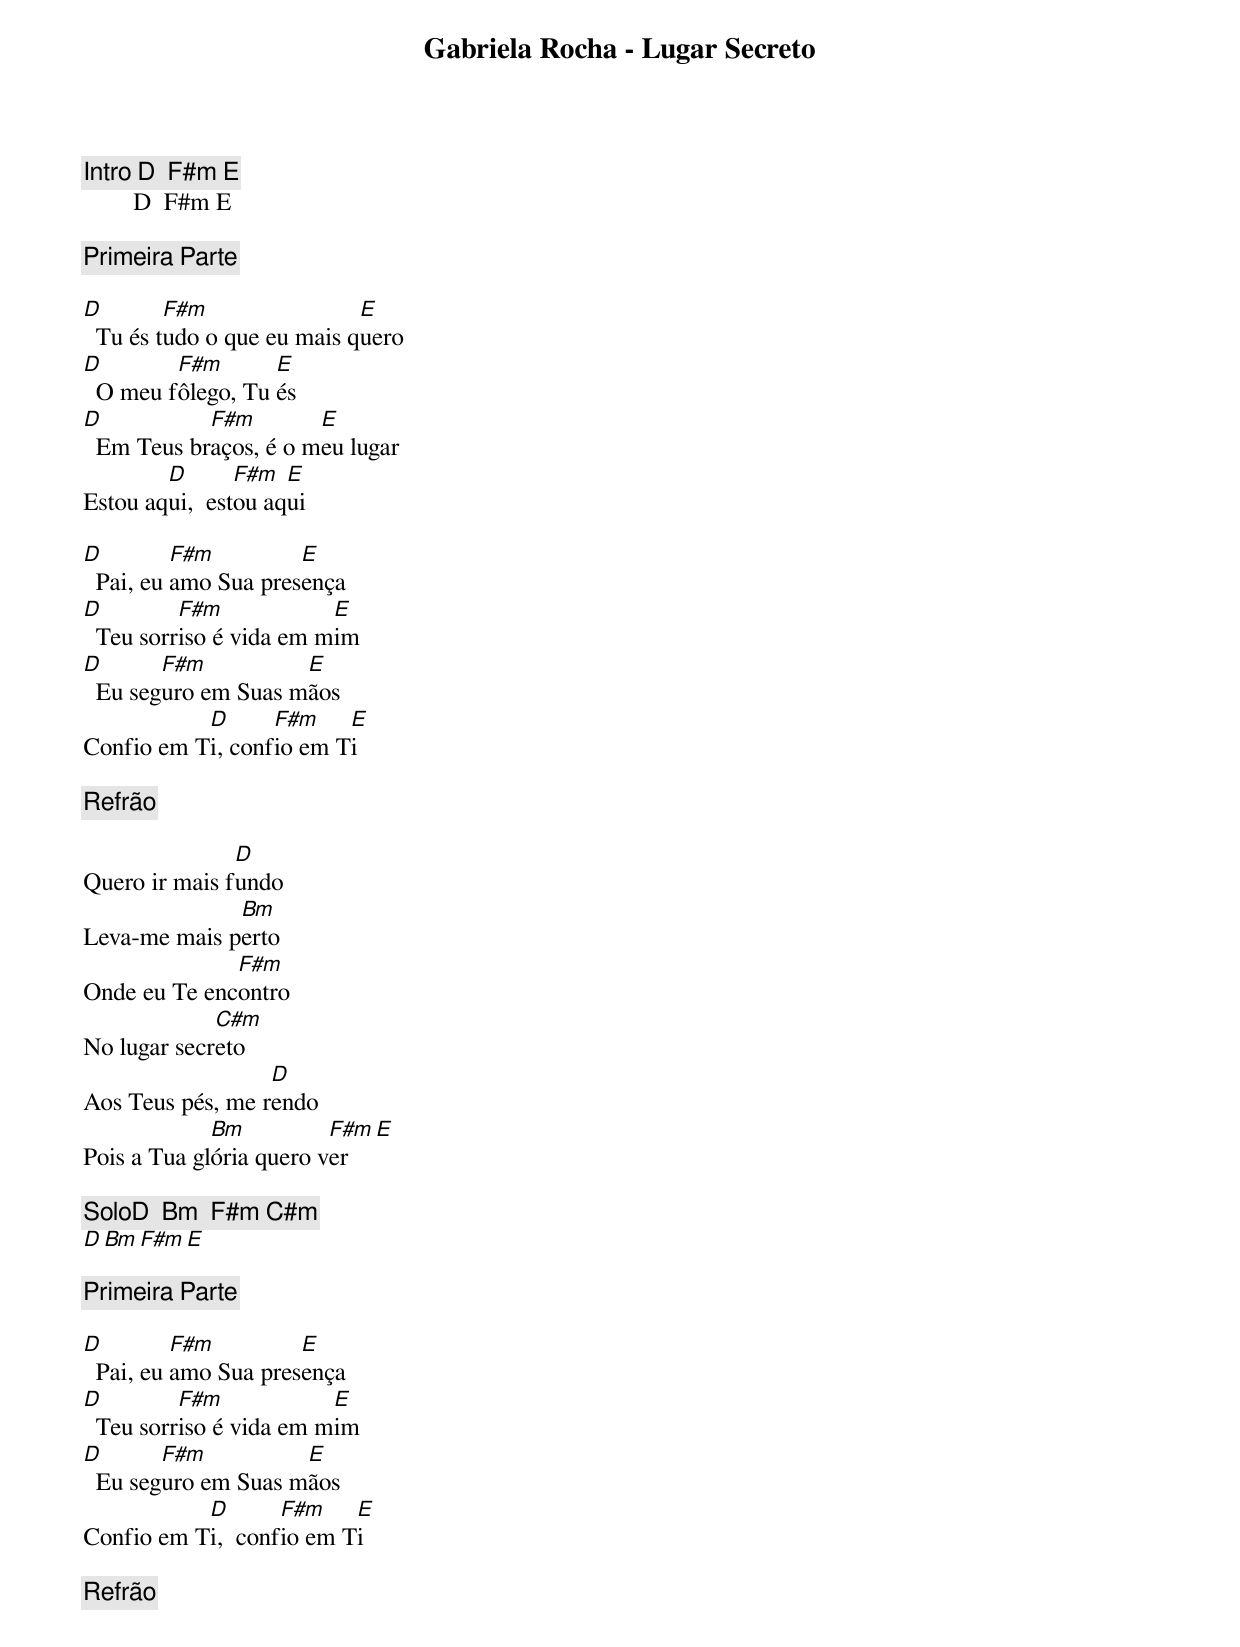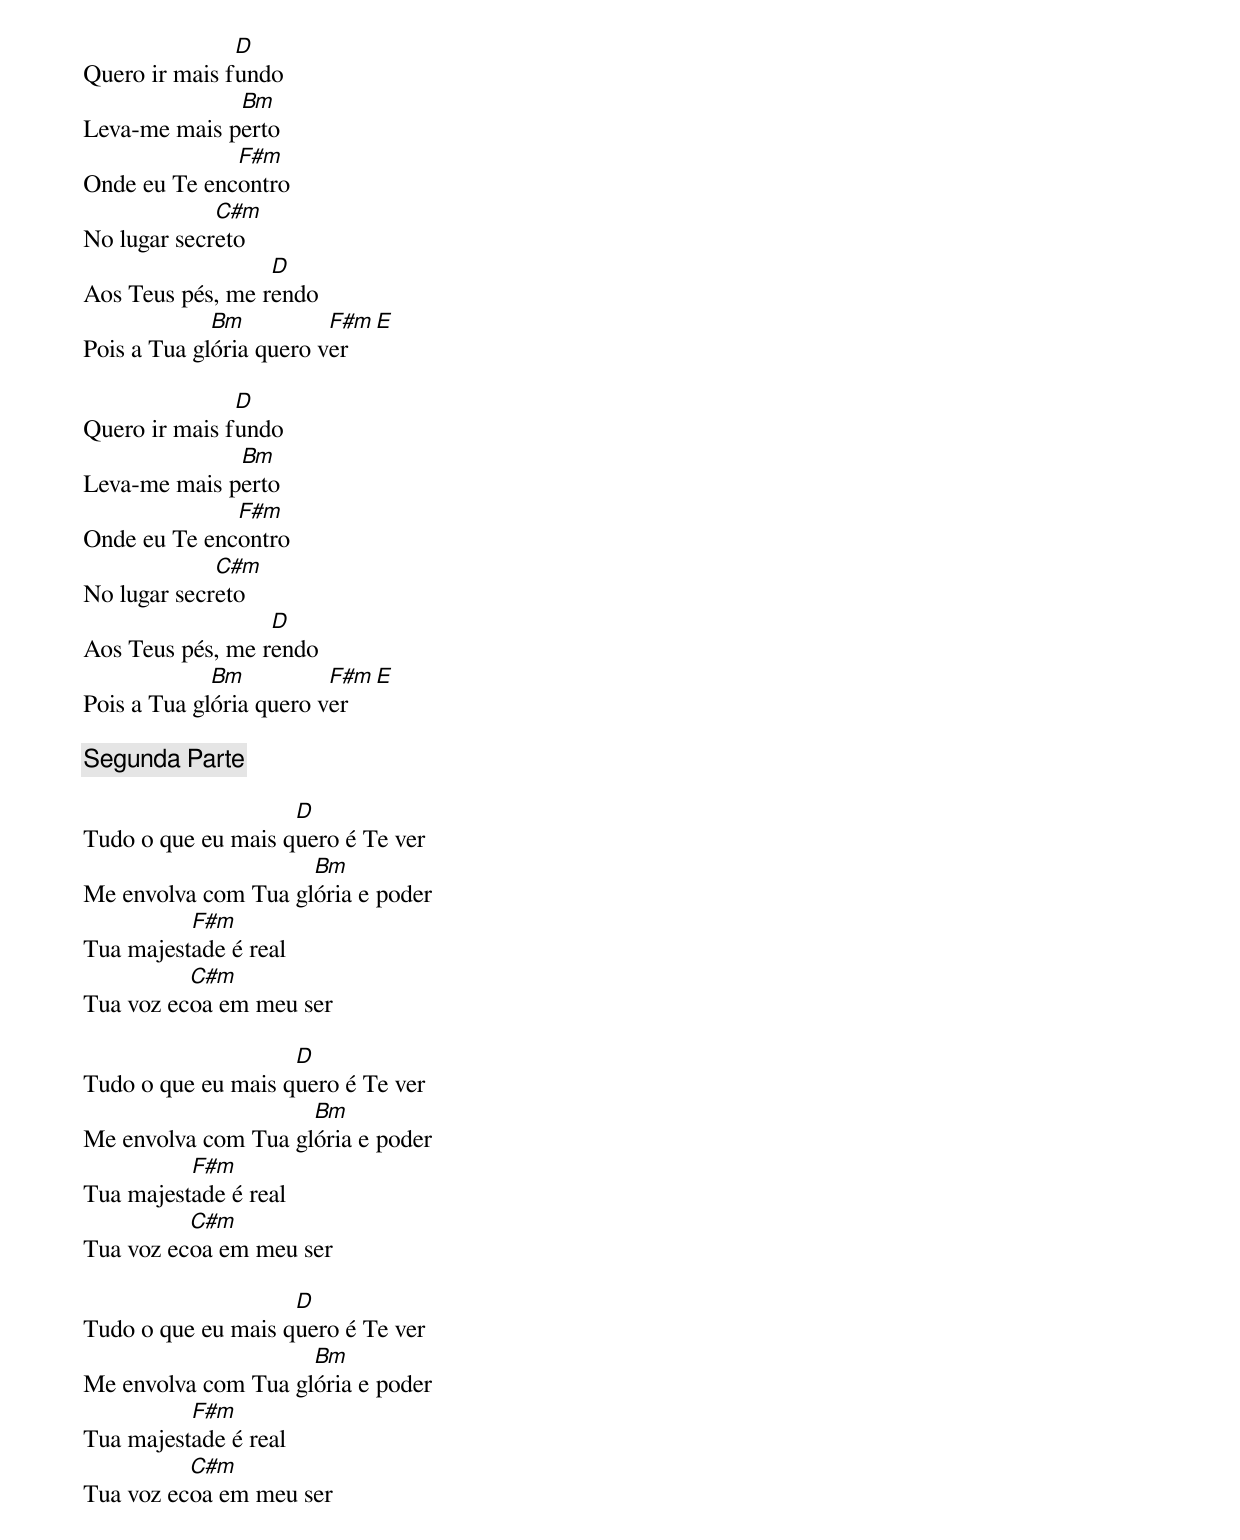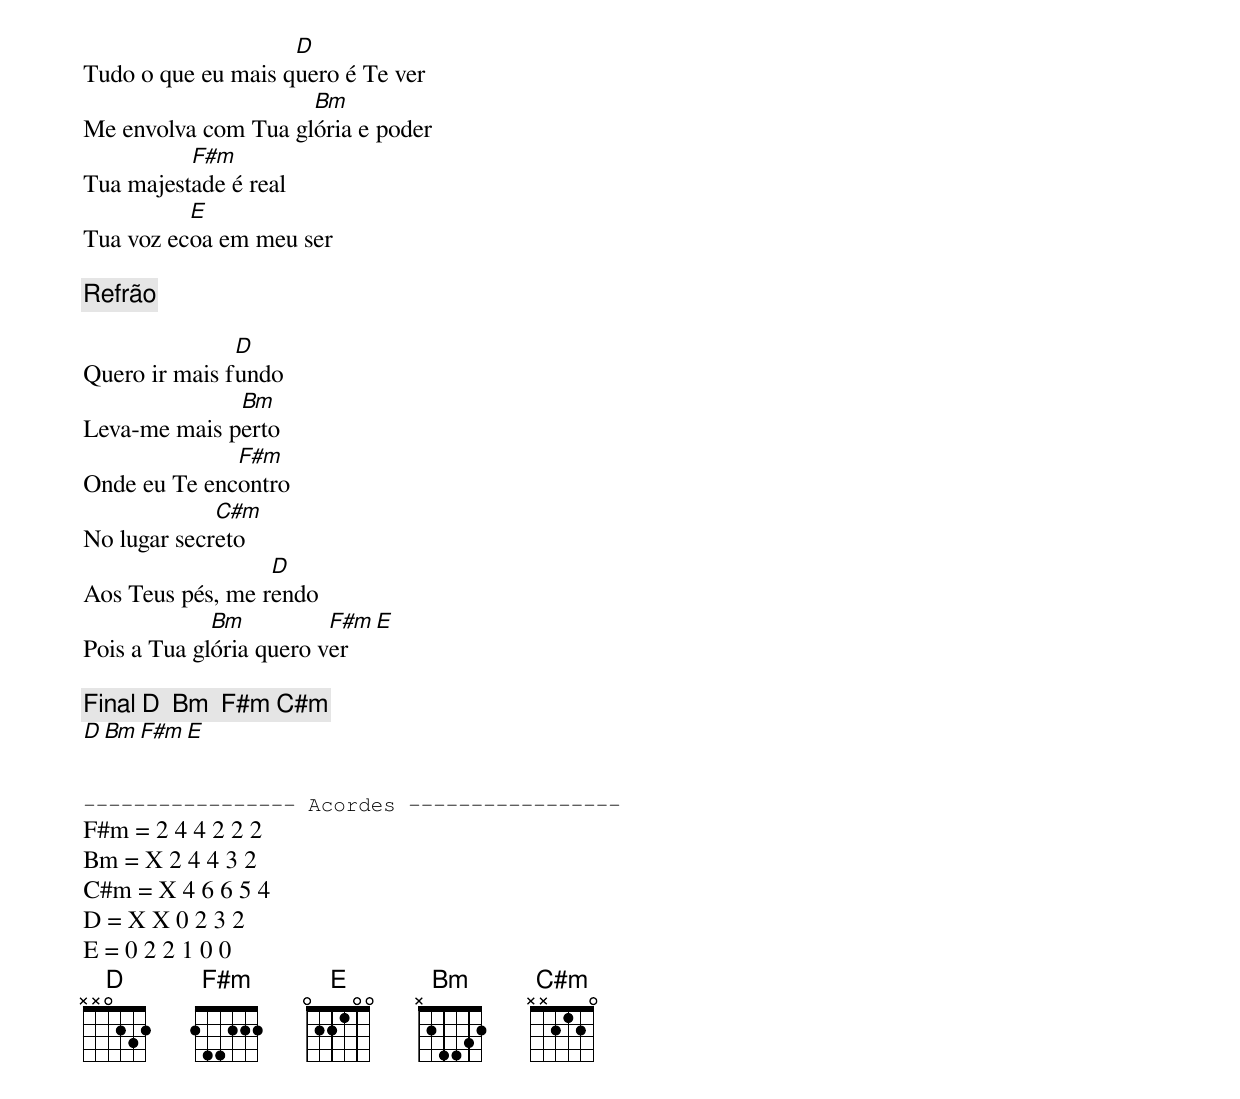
Gabriela Rocha - Lugar Secreto

[Intro] D  F#m E
        D  F#m E

[Primeira Parte]

D        F#m                E
  Tu és tudo o que eu mais quero
D        F#m       E
  O meu fôlego, Tu és
D           F#m        E
  Em Teus braços, é o meu lugar
        D       F#m  E
Estou aqui,  estou aqui

D         F#m         E
  Pai, eu amo Sua presença
D         F#m            E
  Teu sorriso é vida em mim
D       F#m          E
  Eu seguro em Suas mãos
           D      F#m    E
Confio em Ti, confio em Ti

[Refrão]

               D
Quero ir mais fundo
              Bm
Leva-me mais perto
              F#m
Onde eu Te encontro
             C#m
No lugar secreto
                  D
Aos Teus pés, me rendo
             Bm          F#m E
Pois a Tua glória quero ver

[Solo]D  Bm  F#m C#m
      D  Bm  F#m E

[Primeira Parte]

D         F#m         E
  Pai, eu amo Sua presença
D         F#m            E
  Teu sorriso é vida em mim
D       F#m          E
  Eu seguro em Suas mãos
           D       F#m    E
Confio em Ti,  confio em Ti

[Refrão]

               D
Quero ir mais fundo
              Bm
Leva-me mais perto
              F#m
Onde eu Te encontro
             C#m
No lugar secreto
                  D
Aos Teus pés, me rendo
             Bm          F#m E
Pois a Tua glória quero ver

               D
Quero ir mais fundo
              Bm
Leva-me mais perto
              F#m
Onde eu Te encontro
             C#m
No lugar secreto
                  D
Aos Teus pés, me rendo
             Bm          F#m E
Pois a Tua glória quero ver

[Segunda Parte]

                    D
Tudo o que eu mais quero é Te ver
                     Bm
Me envolva com Tua glória e poder
          F#m
Tua majestade é real
          C#m
Tua voz ecoa em meu ser

                    D
Tudo o que eu mais quero é Te ver
                     Bm
Me envolva com Tua glória e poder
          F#m
Tua majestade é real
          C#m
Tua voz ecoa em meu ser

                    D
Tudo o que eu mais quero é Te ver
                     Bm
Me envolva com Tua glória e poder
          F#m
Tua majestade é real
          C#m
Tua voz ecoa em meu ser

                    D
Tudo o que eu mais quero é Te ver
                     Bm
Me envolva com Tua glória e poder
          F#m
Tua majestade é real
          E
Tua voz ecoa em meu ser

[Refrão]

               D
Quero ir mais fundo
              Bm
Leva-me mais perto
              F#m
Onde eu Te encontro
             C#m
No lugar secreto
                  D
Aos Teus pés, me rendo
             Bm          F#m E
Pois a Tua glória quero ver

[Final] D  Bm  F#m C#m
        D  Bm  F#m E


----------------- Acordes -----------------
F#m = 2 4 4 2 2 2
Bm = X 2 4 4 3 2
C#m = X 4 6 6 5 4
D = X X 0 2 3 2
E = 0 2 2 1 0 0
